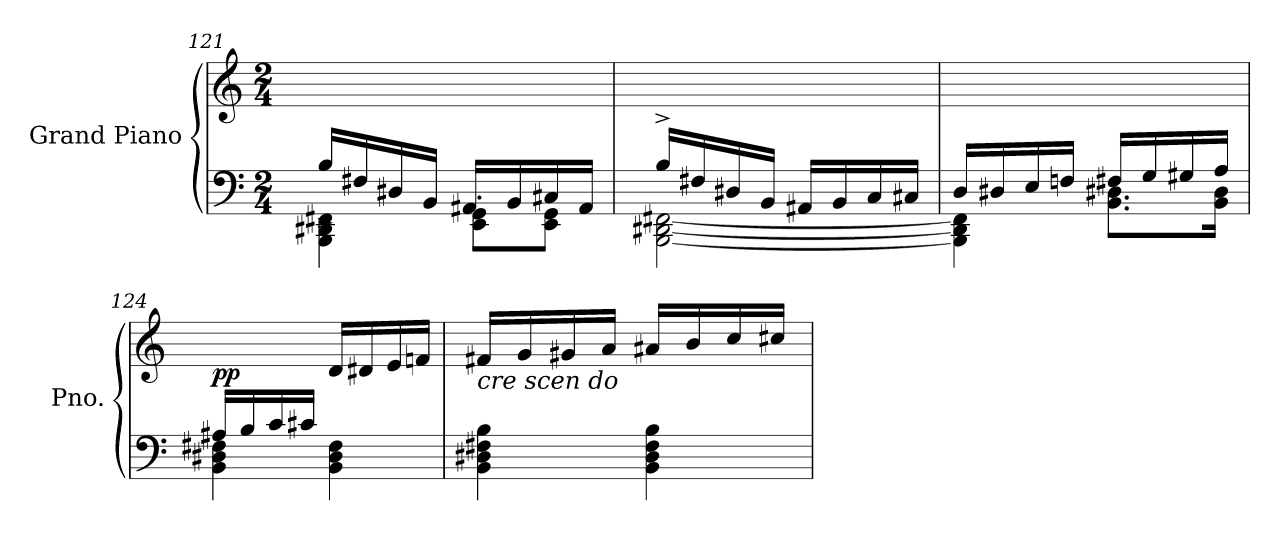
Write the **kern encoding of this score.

**kern	**kern	**dynam
*part1	*part1	*part1
*staff2	*staff1	*staff1/2
*I"Grand Piano	*	*
*I'Pno.	*	*
*clefF4	*clefG2	*
*k[]	*k[]	*
*M2/4	*M2/4	*
=121	=121	=121
*^	*	*
4BBB\ 4DD#X\ 4FF#X\	16B^/LL	2ryy	.
.	16F#X/	.	.
.	16D#X/	.	.
.	16BB/JJ	.	.
8EE\' 8GG\'L	16AA#X/LL	.	.
.	16BB/	.	.
8EE\' 8GG\'J	16C#X/	.	.
.	16AA#/JJ	.	.
=122	=122	=122	=122
16B^/LL	[2BBB\ [2DD#X\ [2FF#X\	2ryy	.
16F#X/	.	.	.
16D#X/	.	.	.
16BB/JJ	.	.	.
16AA#X/LL	.	.	.
16BB/	.	.	.
16C/	.	.	.
16C#X/JJ	.	.	.
!!LO:PB:g=z
=123	=123	=123	=123
16D/LL	4BBB\] 4DD#\] 4FF#\]	2ryy	.
16D#X/	.	.	.
16E/	.	.	.
16Fn/JJ	.	.	.
16F#X/LL	8.BB\ 8.D#X\L	.	.
16G/	.	.	.
16G#X/	.	.	.
16A/JJ	16BB\ 16D#\Jk	.	.
=124	=124	=124	=124
!	!	!	!LO:DY:b
16A#X/LL	4BB\ 4D#X\ 4F#X\	4ryy	pp
16B/	.	.	.
16c/	.	.	.
16c#X/JJ	.	.	.
4ryy	4BB\ 4D#\ 4F#\	16d/LL	.
.	.	16d#X/	.
.	.	16e/	.
.	.	16fn/JJ	.
*v	*v	*	*
=125	=125	=125
!	!LO:TX:b:i:t=cre                        scen              do	!
4BB\ 4D#X\ 4F#X\ 4B\	16f#X/LL	.
.	16g/	.
.	16g#X/	.
.	16a/JJ	.
4BB\ 4D#\ 4F#\ 4B\	16a#X/LL	.
.	16b/	.
.	16cc/	.
.	16cc#X/JJ	.
=	=	=
*-	*-	*-
